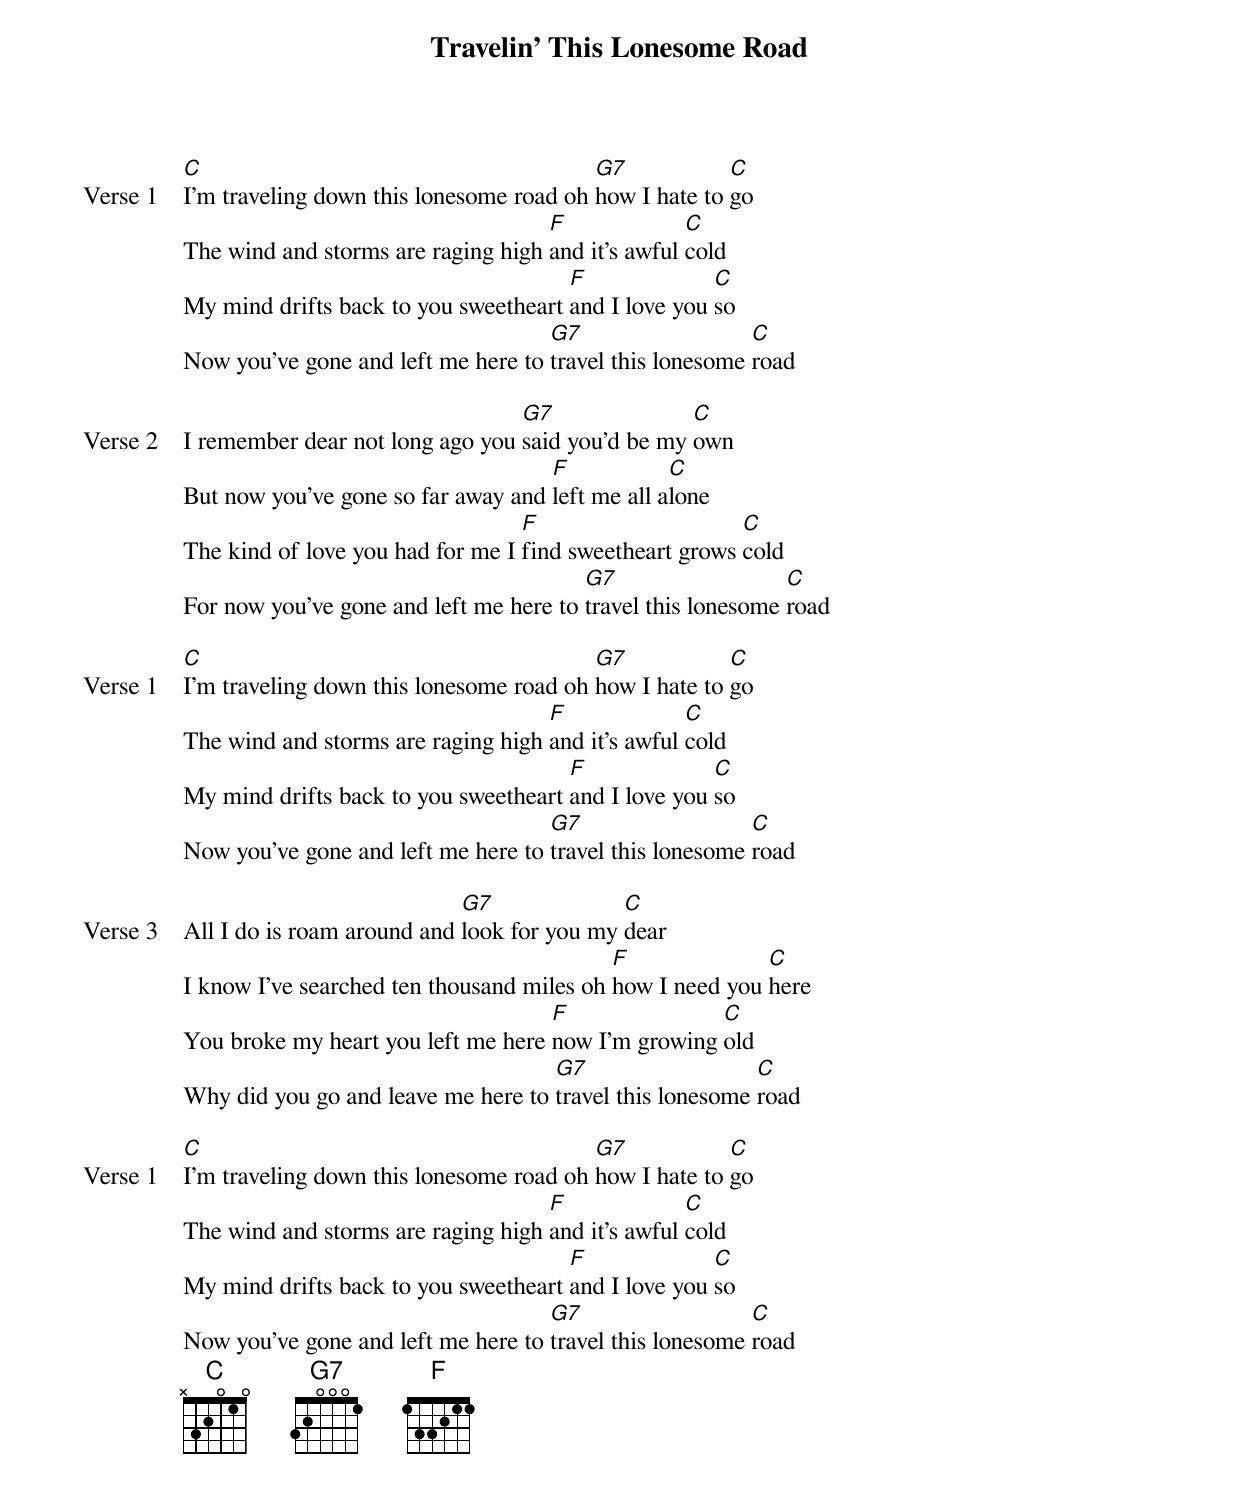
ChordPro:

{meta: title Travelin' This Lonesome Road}
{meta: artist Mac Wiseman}
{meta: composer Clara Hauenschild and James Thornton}

{start_of_verse: Verse 1}
[C]I'm traveling down this lonesome road oh [G7]how I hate to [C]go
The wind and storms are raging high [F]and it's awful [C]cold
My mind drifts back to you sweetheart [F]and I love you [C]so
Now you've gone and left me here to [G7]travel this lonesome [C]road
{end_of_verse}

{start_of_verse: Verse 2}
I remember dear not long ago you [G7]said you'd be my [C]own
But now you've gone so far away and [F]left me all a[C]lone
The kind of love you had for me I [F]find sweetheart grows [C]cold
For now you've gone and left me here to [G7]travel this lonesome [C]road
{end_of_verse}

{start_of_verse: Verse 1}
[C]I'm traveling down this lonesome road oh [G7]how I hate to [C]go
The wind and storms are raging high [F]and it's awful [C]cold
My mind drifts back to you sweetheart [F]and I love you [C]so
Now you've gone and left me here to [G7]travel this lonesome [C]road
{end_of_verse}

{start_of_verse: Verse 3}
All I do is roam around and [G7]look for you my [C]dear
I know I've searched ten thousand miles oh [F]how I need you [C]here
You broke my heart you left me here [F]now I'm growing [C]old
Why did you go and leave me here to [G7]travel this lonesome [C]road
{end_of_verse}

{start_of_verse: Verse 1}
[C]I'm traveling down this lonesome road oh [G7]how I hate to [C]go
The wind and storms are raging high [F]and it's awful [C]cold
My mind drifts back to you sweetheart [F]and I love you [C]so
Now you've gone and left me here to [G7]travel this lonesome [C]road
{end_of_verse}
